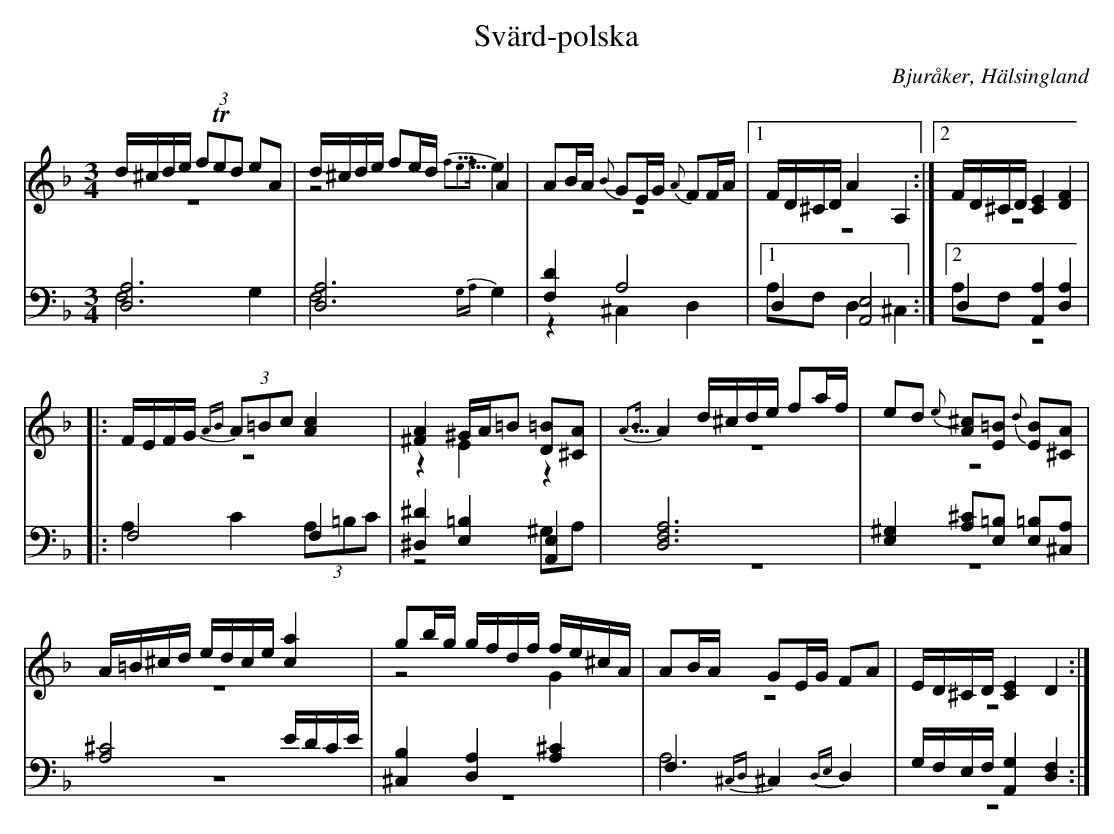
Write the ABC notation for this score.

X:1
T: Svärd-polska
O: Bjuråker, Hälsingland
M: 3/4
L: 1/8
K: Dm
V:1
V:2 merge
V:3
V:4 merge
V:1
d/^c/d/e/ (3fTed eA|d/^c/d/e/ fe/d/ A2|AB/A/ {B}GE/G/ {A}FF/A/|1 F/D/^C/D/ A2 A,2:|2 F/D/^C/D/ [C2E2] [D2F2]|
|:F/E/F/G/ (3{AB}A=Bc [A2c2]|[^F2A2] ^G/A/=B [D=B][^CA]|{A5/4B}A2 d/^c/d/e/ fa/f/|ed {e}[A^c][E=B] {d}[EB][^CA]|
A/=B/^c/d/ e/d/c/e/ [c2a2]|gb/g/ g/f/d/f/ f/e/^c/A/|AB/A/ GE/G/ FA|E/D/^C/D/ [C2E2] D2:|
V:2
z6|z4 {f5/4e5/4f}e2|z6|1 z6:|2 z6|
|:z6|z2 E2 z2|z6|z6|
z6|z4 G2|z6|z6:|
V:3 clef=bass
[D,6A,6]|[D,6A,6]|[F,2D2] A,4|1 D,2 [A,,4E,4]:|2 D,2 [A,,2A,2] [D,2A,2]|
|:F,4 F,2|[^D,2^D2] [E,2=B,2] [A,,2E,2]|[D,6F,6A,6]|[E,2^G,2] [A,^C][E,=B,] [E,=B,][^C,A,]|
[A,4^C4] E/D/C/E/|[^C,2B,2]  [D,2A,2] [A,2^C2]|F,2 {^C,D,}^C,2 {D,E,}D,2|G,/F,/E,/F,/ [A,,2G,2] [D,2F,2]:|
V:4 clef=bass
F,4 G,2|F,4 {G,A,}G,2|z2 ^C,2 D,2|1 A,F, D,2 ^C,2:|2 A,F,  z4|
|:A,2 C2 (3A,=B,C|z4 ^G,A,|z6|z6|
z6|z6|A,6|z6:|
